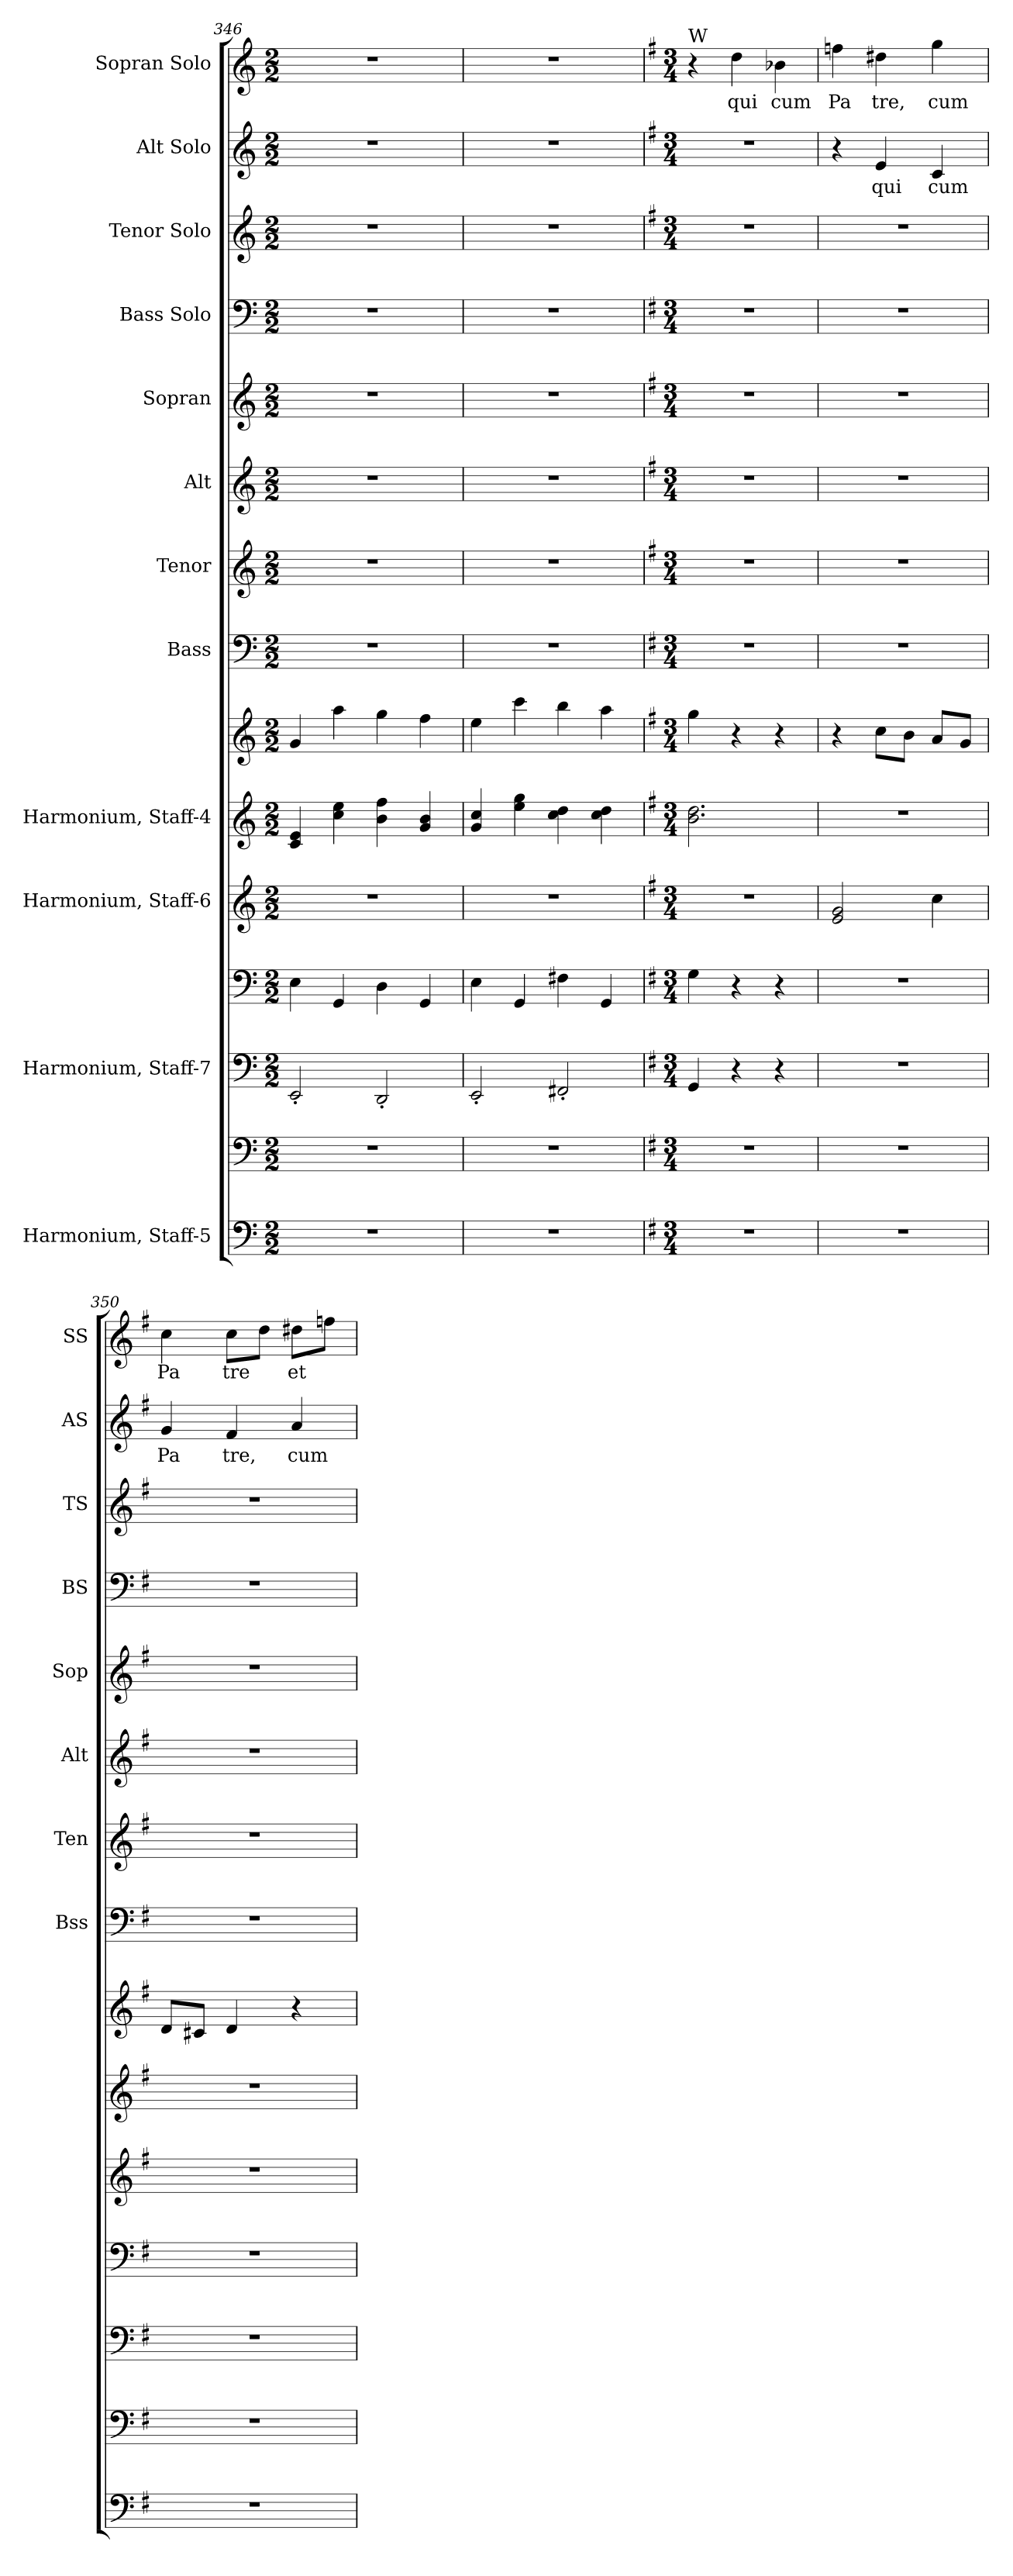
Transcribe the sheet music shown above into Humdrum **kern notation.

**kern	**kern	**kern	**kern	**kern	**kern	**kern	**kern	**kern	**kern	**kern	**kern	**kern	**kern	**text	**kern	**text
*part12	*part12	*part11	*part11	*part10	*part9	*part9	*part8	*part7	*part6	*part5	*part4	*part3	*part2	*part2	*part1	*part1
*staff15	*staff14	*staff13	*staff12	*staff11	*staff10	*staff9	*staff8	*staff7	*staff6	*staff5	*staff4	*staff3	*staff2	*staff2	*staff1	*staff1
*I"Harmonium, Staff-5	*	*I"Harmonium, Staff-7	*	*I"Harmonium, Staff-6	*I"Harmonium, Staff-4	*	*I"Bass	*I"Tenor	*I"Alt	*I"Sopran	*I"Bass Solo	*I"Tenor Solo	*I"Alt Solo	*	*I"Sopran Solo	*
*	*	*	*	*	*	*	*I'Bss	*I'Ten	*I'Alt	*I'Sop	*I'BS	*I'TS	*I'AS	*	*I'SS	*
*clefF4	*clefF4	*clefF4	*clefF4	*clefG2	*clefG2	*clefG2	*clefF4	*clefG2	*clefG2	*clefG2	*clefF4	*clefG2	*clefG2	*	*clefG2	*
*	*	*	*	*	*	*	*	*ITrd4c7	*ITrd2c3	*ITrd2c3	*	*ITrd4c7	*	*	*ITrd2c3	*
*k[]	*k[]	*k[]	*k[]	*k[]	*k[]	*k[]	*k[]	*k[b-]	*k[f#c#g#]	*k[f#c#g#]	*k[]	*k[b-]	*k[]	*	*k[f#c#g#]	*
*M2/2	*M2/2	*M2/2	*M2/2	*M2/2	*M2/2	*M2/2	*M2/2	*M2/2	*M2/2	*M2/2	*M2/2	*M2/2	*M2/2	*	*M2/2	*
=346	=346	=346	=346	=346	=346	=346	=346	=346	=346	=346	=346	=346	=346	=346	=346	=346
1r	1r	2EE'/	4E\	1r	4c/ 4e/	4g/	1r	1r	1r	1r	1r	1r	1r	.	1r	.
.	.	.	4GG/	.	4cc\ 4ee\	4aa\	.	.	.	.	.	.	.	.	.	.
.	.	2DD'/	4D\	.	4b\ 4ff\	4gg\	.	.	.	.	.	.	.	.	.	.
.	.	.	4GG/	.	4g/ 4b/	4ff\	.	.	.	.	.	.	.	.	.	.
=347	=347	=347	=347	=347	=347	=347	=347	=347	=347	=347	=347	=347	=347	=347	=347	=347
1r	1r	2EE'/	4E\	1r	4g/ 4cc/	4ee\	1r	1r	1r	1r	1r	1r	1r	.	1r	.
.	.	.	4GG/	.	4ee\ 4gg\	4ccc\	.	.	.	.	.	.	.	.	.	.
.	.	2FF#X'/	4F#X\	.	4cc\ 4dd\	4bb\	.	.	.	.	.	.	.	.	.	.
.	.	.	4GG/	.	4cc\ 4dd\	4aa\	.	.	.	.	.	.	.	.	.	.
=348	=348	=348	=348	=348	=348	=348	=348	=348	=348	=348	=348	=348	=348	=348	=348	=348
*k[f#]	*k[f#]	*k[f#]	*k[f#]	*k[f#]	*k[f#]	*k[f#]	*k[f#]	*k[]	*k[f#c#g#d#]	*k[f#c#g#d#]	*k[f#]	*k[]	*k[f#]	*	*k[f#c#g#d#]	*
*M3/4	*M3/4	*M3/4	*M3/4	*M3/4	*M3/4	*M3/4	*M3/4	*M3/4	*M3/4	*M3/4	*M3/4	*M3/4	*M3/4	*	*M3/4	*
*	*	*	*	*	*	*	*	*	*	*	*	*	*	*	*MM86	*
!	!	!	!	!	!	!	!	!	!	!	!	!	!	!	!LO:TX:a:t=W	!
2.r	2.r	4GG/	4G\	2.r	2.b\ 2.dd\	4gg\	2.r	2.r	2.r	2.r	2.r	2.r	2.r	.	4r	.
.	.	4r	4r	.	.	4r	.	.	.	.	.	.	.	.	4b\	qui
.	.	4r	4r	.	.	4r	.	.	.	.	.	.	.	.	4gn\	cum
!!LO:PB:g=z
=349	=349	=349	=349	=349	=349	=349	=349	=349	=349	=349	=349	=349	=349	=349	=349	=349
2.r	2.r	2.r	2.r	2e/ 2g/	2.r	4r	2.r	2.r	2.r	2.r	2.r	2.r	4r	.	4ddn\	Pa
.	.	.	.	.	.	8cc\L	.	.	.	.	.	.	4e/	qui	4b#X\	tre,
.	.	.	.	.	.	8b\J	.	.	.	.	.	.	.	.	.	.
.	.	.	.	4cc\	.	8a/L	.	.	.	.	.	.	4c/	cum	4ee\	cum
.	.	.	.	.	.	8g/J	.	.	.	.	.	.	.	.	.	.
=350	=350	=350	=350	=350	=350	=350	=350	=350	=350	=350	=350	=350	=350	=350	=350	=350
2.r	2.r	2.r	2.r	2.r	2.r	8d/L	2.r	2.r	2.r	2.r	2.r	2.r	4g/	Pa	4a\	Pa
.	.	.	.	.	.	8c#X/J	.	.	.	.	.	.	.	.	.	.
.	.	.	.	.	.	4d/	.	.	.	.	.	.	4f#/	tre,	8a\L	tre
.	.	.	.	.	.	.	.	.	.	.	.	.	.	.	8b\J	.
.	.	.	.	.	.	4r	.	.	.	.	.	.	4a/	cum	8b#X\L	et
.	.	.	.	.	.	.	.	.	.	.	.	.	.	.	8ddn\J	.
=	=	=	=	=	=	=	=	=	=	=	=	=	=	=	=	=
*-	*-	*-	*-	*-	*-	*-	*-	*-	*-	*-	*-	*-	*-	*-	*-	*-
